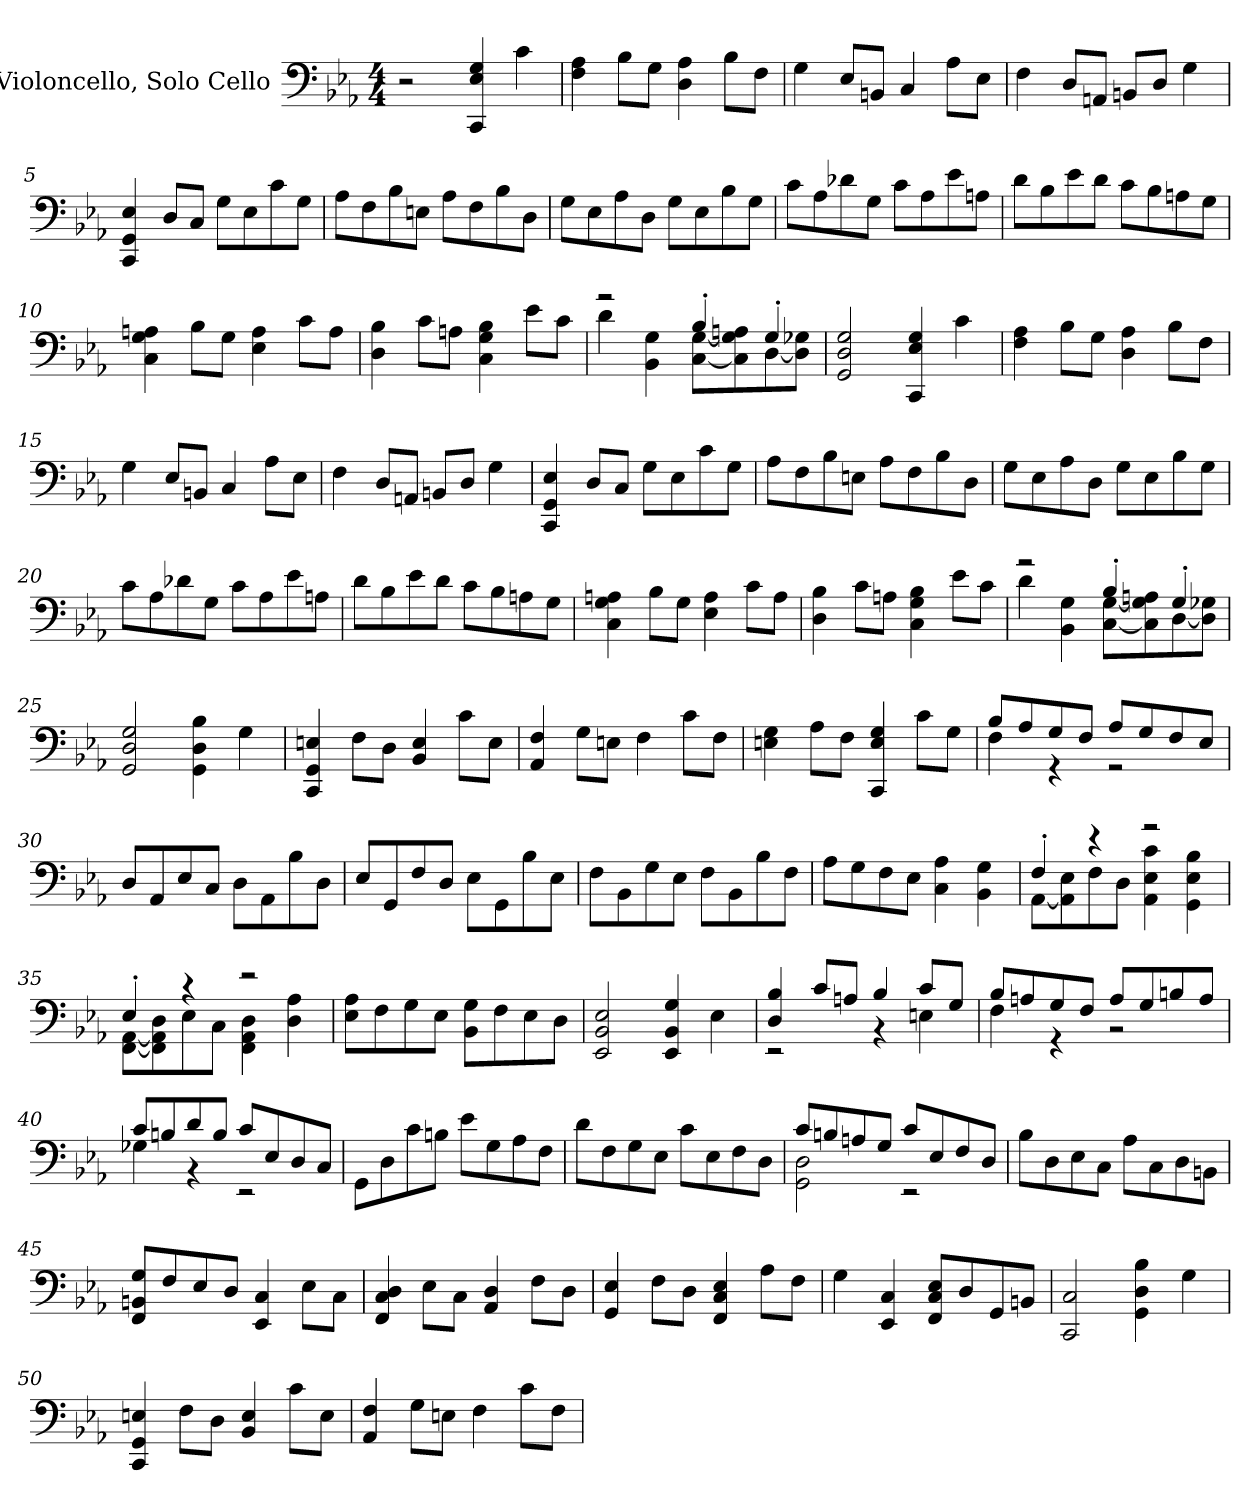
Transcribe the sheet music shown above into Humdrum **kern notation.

**kern
*part1
*staff1
*I"Violoncello, Solo Cello
*I'Vc.
*clefF4
*k[b-e-a-]
*M4/4
*MM250
=1
2r
*MM120
4CC/ 4E-/ 4G/
4c\
=2
4F\ 4A-\
8B-\L
8G\J
4D\ 4A-\
8B-\L
8F\J
=3
4G\
8E-/L
8BBn/J
4C/
8A-\L
8E-\J
=4
4F\
8D/L
8AAn/J
8BBn/L
8D/J
4G\
=5
4CC/ 4GG/ 4E-/
8D/L
8C/J
8G\L
8E-\
8c\
8G\J
!!LO:LB:g=z
=6
8A-\L
8F\
8B-\
8En\J
8A-\L
8F\
8B-\
8D\J
=7
8G\L
8E-\
8A-\
8D\J
8G\L
8E-\
8B-\
8G\J
=8
8c\L
8A-\
8d-X\
8G\J
8c\L
8A-\
8e-\
8An\J
=9
8d\L
8B-\
8e-\
8d\J
8c\L
8B-\
8An\
8G\J
!!LO:LB:g=z
=10
4C\ 4G\ 4An\
8B-\L
8G\J
4E-\ 4A\
8c\L
8A\J
=11
4D\ 4B-\
8c\L
8An\J
4C\ 4G\ 4B-\
8e-\L
8c\J
=12
*^
2r	4d\
.	4BB-\ 4G\
4B-'/	[8C\ [8G\L
.	8C\] 8G\] 8An\
4G'/	[8D\
.	8D\] 8G-X\J
*v	*v
=13
2GG/ 2D/ 2G/
4CC/ 4E-/ 4G/
4c\
=14
4F\ 4A-\
8B-\L
8G\J
4D\ 4A-\
8B-\L
8F\J
=15
4G\
8E-/L
8BBn/J
4C/
8A-\L
8E-\J
!!LO:LB:g=z
=16
4F\
8D/L
8AAn/J
8BBn/L
8D/J
4G\
=17
4CC/ 4GG/ 4E-/
8D/L
8C/J
8G\L
8E-\
8c\
8G\J
=18
8A-\L
8F\
8B-\
8En\J
8A-\L
8F\
8B-\
8D\J
=19
8G\L
8E-\
8A-\
8D\J
8G\L
8E-\
8B-\
8G\J
=20
8c\L
8A-\
8d-X\
8G\J
8c\L
8A-\
8e-\
8An\J
!!LO:LB:g=z
=21
8d\L
8B-\
8e-\
8d\J
8c\L
8B-\
8An\
8G\J
=22
4C\ 4G\ 4An\
8B-\L
8G\J
4E-\ 4A\
8c\L
8A\J
=23
4D\ 4B-\
8c\L
8An\J
4C\ 4G\ 4B-\
8e-\L
8c\J
=24
*^
2r	4d\
.	4BB-\ 4G\
4B-'/	[8C\ [8G\L
.	8C\] 8G\] 8An\
4G'/	[8D\
.	8D\] 8G-X\J
*v	*v
=25
2GG/ 2D/ 2G/
4GG\ 4D\ 4B-\
4G\
!!LO:LB:g=z
=26
4CC/ 4GG/ 4En/
8F\L
8D\J
4BB-/ 4E/
8c\L
8E\J
=27
4AA-/ 4F/
8G\L
8En\J
4F\
8c\L
8F\J
=28
4En\ 4G\
8A-\L
8F\J
4CC/ 4E/ 4G/
8c\L
8G\J
=29
*^
8B-/L	4F\
8A-/	.
8G/	4r
8F/J	.
8A-/L	2r
8G/	.
8F/	.
8E-/J	.
*v	*v
=30
8D/L
8AA-/
8E-/
8C/J
8D\L
8AA-\
8B-\
8D\J
!!LO:LB:g=z
=31
8E-/L
8GG/
8F/
8D/J
8E-\L
8GG\
8B-\
8E-\J
=32
8F\L
8BB-\
8G\
8E-\J
8F\L
8BB-\
8B-\
8F\J
=33
8A-\L
8G\
8F\
8E-\J
4C\ 4A-\
4BB-\ 4G\
=34
*^
4F'/	[8AA-\L
.	8AA-\] 8E-\
4r	8F\
.	8D\J
2r	4AA-\ 4E-\ 4c\
.	4GG\ 4E-\ 4B-\
=35	=35
4E-'/	[8FF\ [8AA-\L
.	8FF\] 8AA-\] 8D\
4r	8E-\
.	8C\J
2r	4FF\ 4AA-\ 4D\
.	4D\ 4A-\
*v	*v
!!LO:LB:g=z
=36
8E-\ 8A-\L
8F\
8G\
8E-\J
8BB-\ 8G\L
8F\
8E-\
8D\J
=37
2EE-/ 2BB-/ 2E-/
4EE-/ 4BB-/ 4G/
4E-\
=38
*^
4D/ 4B-/	2r
8c/L	.
8An/J	.
4B-/	4r
8c/L	4En\
8G/J	.
=39	=39
8B-/L	4F\
8An/	.
8G/	4r
8F/J	.
8A/L	2r
8G/	.
8Bn/	.
8A/J	.
=40	=40
8c/L	4G-X\
8Bn/	.
8d/	4r
8B/J	.
8c/L	2r
8E-/	.
8D/	.
8C/J	.
*v	*v
!!LO:LB:g=z
=41
8GG\L
8D\
8c\
8Bn\J
8e-\L
8G\
8A-\
8F\J
=42
8d\L
8F\
8G\
8E-\J
8c\L
8E-\
8F\
8D\J
=43
*^
8c/L	2GG\ 2D\
8Bn/	.
8An/	.
8G/J	.
8c/L	2r
8E-/	.
8F/	.
8D/J	.
*v	*v
=44
8B-\L
8D\
8E-\
8C\J
8A-\L
8C\
8D\
8BBn\J
=45
8FF/ 8BBn/ 8G/L
8F/
8E-/
8D/J
4EE-/ 4C/
8E-\L
8C\J
!!LO:LB:g=z
=46
4FF/ 4C/ 4D/
8E-\L
8C\J
4AA-/ 4D/
8F\L
8D\J
=47
4GG/ 4E-/
8F\L
8D\J
4FF/ 4C/ 4E-/
8A-\L
8F\J
=48
4G\
4EE-/ 4C/
8FF/ 8C/ 8E-/L
8D/
8GG/
8BBn/J
=49
2CC/ 2C/
4GG\ 4D\ 4B-\
4G\
=50
4CC/ 4GG/ 4En/
8F\L
8D\J
4BB-/ 4E/
8c\L
8E\J
=51
4AA-/ 4F/
8G\L
8En\J
4F\
8c\L
8F\J
=
*-
